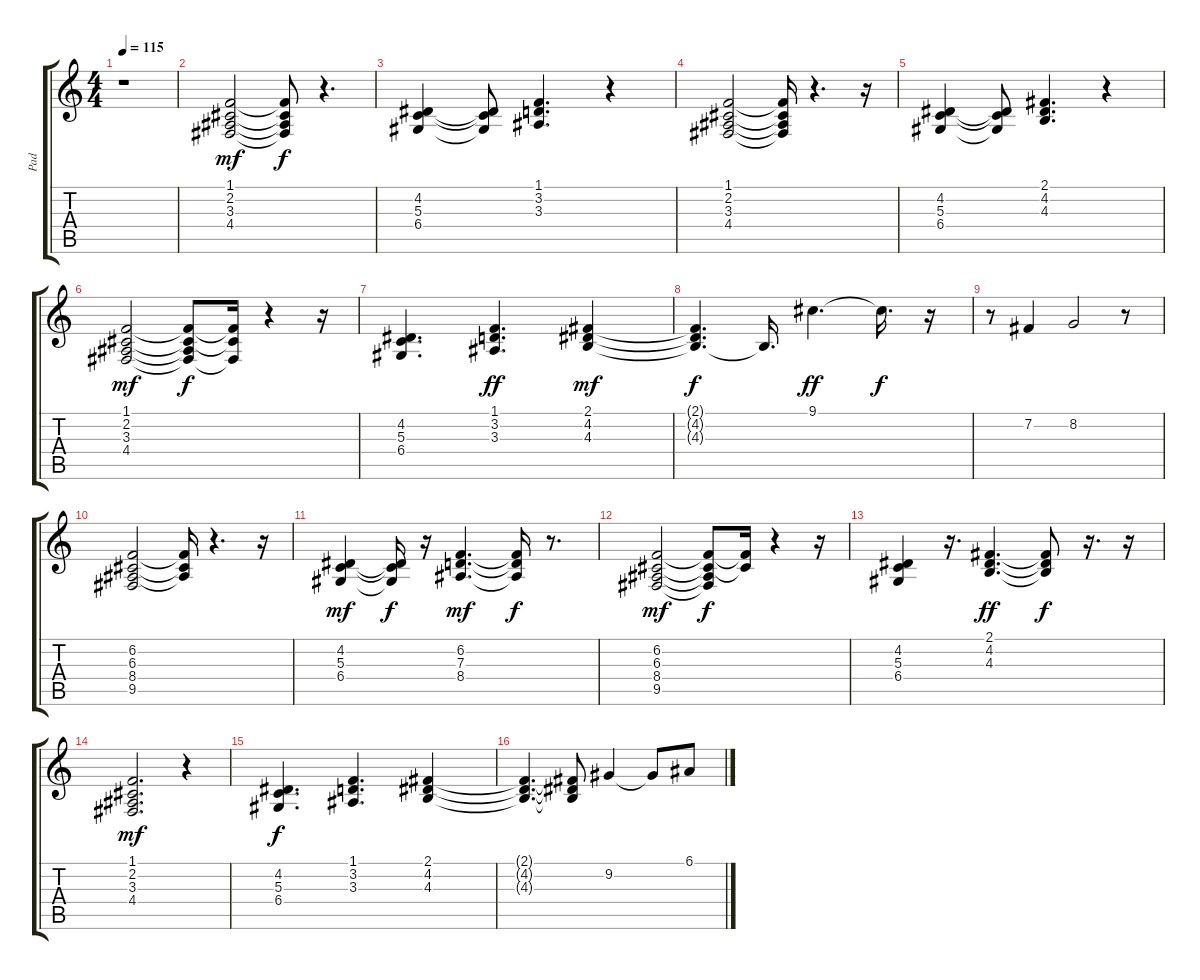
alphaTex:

\track ("Pad" "Pad") {instrument pad2warm}
\staff {score tabs}
\tuning (E4 B3 G3 D3 A2 E2) {hide}
\ts (4 4)
\tempo 115
\clef g2
\ks c
r.1{dy mf} |
(1.1 2.2 3.3 4.4).2 (1.1{t} 2.2{t} 3.3{t} 4.4{t}).8{dy f} r.4{d} |
(4.2 5.3 6.4).4 (4.2{t} 5.3{t} 6.4{t}).8 (1.1 3.2 3.3).4{d} r.4 |
(1.1 2.2 3.3 4.4).2 (1.1{t} 2.2{t} 3.3{t} 4.4{t}).16 r.4{d} r.16 |
(4.2 5.3 6.4).4 (4.2{t} 5.3{t} 6.4{t}).8 (2.1 4.2 4.3).4{d} r.4 |
(1.1 2.2 3.3 4.4).2{dy mf} (1.1{t} 2.2{t} 3.3{t} 4.4{t}).8{dy f} (1.1{t} 2.2{t} 4.4{t}).16 r.4 r.16 |
(4.2 5.3 6.4).4{d} (1.1 3.2 3.3).4{d dy ff} (2.1 4.2 4.3).4{dy mf} |
(2.1{t} 4.2{t} 4.3{t}).4{d dy f} 4.3{t}.16{d} 9.1.4{d dy ff} 9.1{t}.16{d dy f} r.16 |
r.8 7.2.4 8.2.2 r.8 |
(6.2 6.3 8.4 9.5).2 (6.2{t} 6.3{t} 8.4{t}).16 r.4{d} r.16 |
(4.2 5.3 6.4).4{dy mf} (4.2{t} 5.3{t} 6.4{t}).16{dy f} r.16 (6.2 7.3 8.4).4{d dy mf} (6.2{t} 7.3{t} 8.4{t}).16{dy f} r.8{d} |
(6.2 6.3 8.4 9.5).2{dy mf} (6.2{t} 6.3{t} 8.4{t} 9.5{t}).8{dy f} (6.2{t} 6.3{t}).16 r.4 r.16 |
(4.2 5.3 6.4).4 r.16{d} (2.1 4.2 4.3).4{d dy ff} (2.1{t} 4.2{t} 4.3{t}).8{dy f} r.16{d} r.16 |
(1.1 2.2 3.3 4.4).2{d dy mf} r.4 |
(4.2 5.3 6.4).4{d dy f} (1.1 3.2 3.3).4{d} (2.1 4.2 4.3).4 |
(2.1{t} 4.2{t} 4.3{t}).4{d} (2.1{t} 4.2{t} 4.3{t}).8 9.2.4 9.2{t}.8 6.1.8
